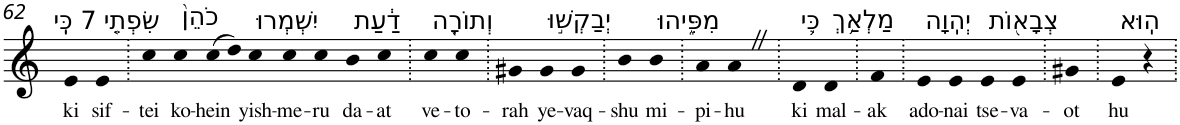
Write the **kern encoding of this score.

**kern	**text
*part1	*part1
*staff1	*staff1
*I"Piano	*
*I'Pno	*
!!LO:PB:g=z
*clefG2	*
*k[]	*
=62	=62
!LO:TX:a:t=7 כִּֽי	!
!	!LO:LY:b
4e	ki
!LO:TX:a:t=שִׂפְתֵ֤י	!
!	!LO:LY:b
4e	sif-
=63.	=63.
!	!LO:LY:b
4cc	-tei
!LO:TX:a:t=כֹהֵן֙	!
!	!LO:LY:b
4cc	ko-
!	!LO:LY:b
(>8cc	-hein
8dd)	.
!LO:TX:a:t=יִשְׁמְרוּ	!
!	!LO:LY:b
4cc	yish-
!	!LO:LY:b
4cc	-me-
!	!LO:LY:b
4cc	-ru
!LO:TX:a:t=דַ֔עַת	!
!	!LO:LY:b
4b	da-
!	!LO:LY:b
4cc	-at
=64.	=64.
!LO:TX:a:t=וְתוֹרָ֖ה	!
!	!LO:LY:b
4cc	ve-
!	!LO:LY:b
4cc	-to-
=65.	=65.
!	!LO:LY:b
4g#X	-rah
!LO:TX:a:t=יְבַקְשׁ֣וּ	!
!	!LO:LY:b
4g#	ye-
!	!LO:LY:b
4g#	-vaq-
=66.	=66.
!	!LO:LY:b
4b	-shu
!LO:TX:a:t=מִפִּ֑יהוּ	!
!	!LO:LY:b
4b	mi-
=67.	=67.
!	!LO:LY:b
4a	-pi-
!	!LO:LY:b
4aZ	-hu
=68.	=68.
!LO:TX:a:t=כִּ֛י	!
!	!LO:LY:b
4d	ki
!LO:TX:a:t=מַלְאַ֥ךְ	!
!	!LO:LY:b
4d	mal-
=69.	=69.
!	!LO:LY:b
4f	-ak
=70.	=70.
!LO:TX:a:t=יְהֽוָה	!
!	!LO:LY:b
4e	ado-
!	!LO:LY:b
4e	-nai
!LO:TX:a:t=צְבָא֖וֹת	!
!	!LO:LY:b
4e	tse-
!	!LO:LY:b
4e	-va-
=71.	=71.
!	!LO:LY:b
4g#X	-ot
=72.	=72.
!LO:TX:a:t=הֽוּא	!
!	!LO:LY:b
4e	hu
4r	.
=.	=.
*-	*-
